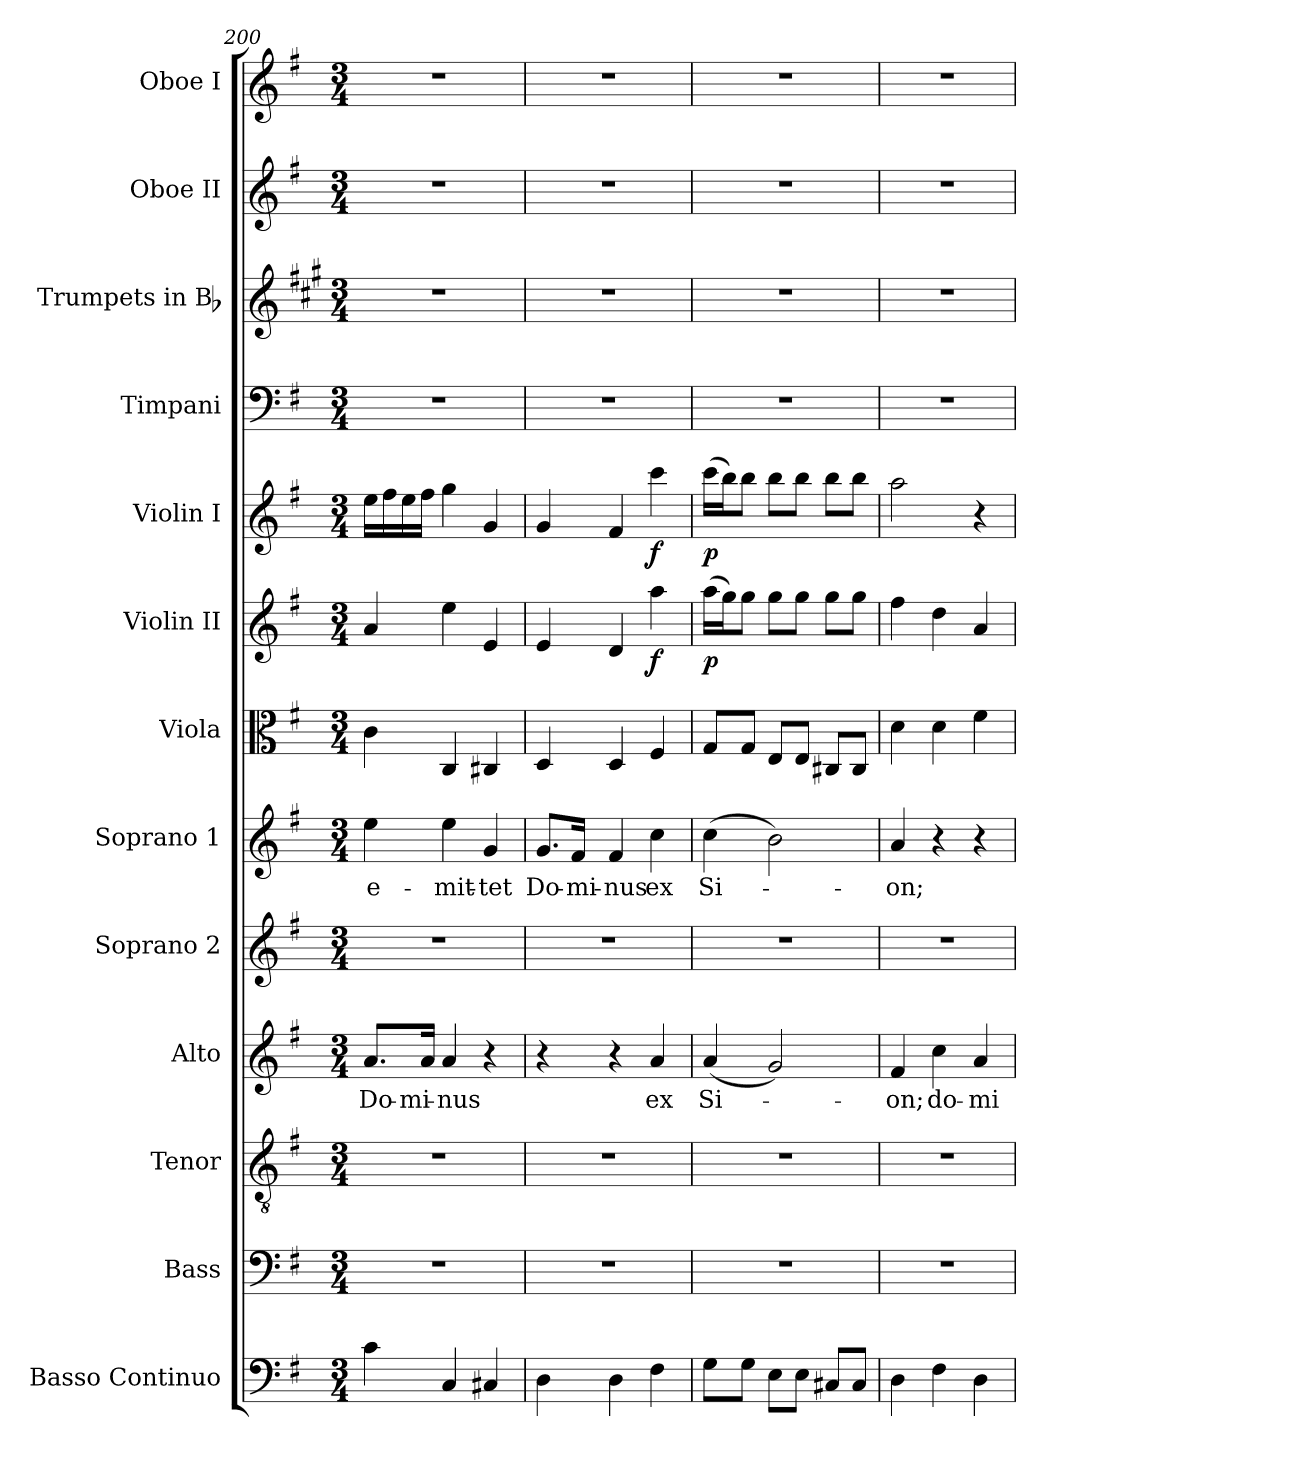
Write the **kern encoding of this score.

**kern	**kern	**kern	**kern	**text	**kern	**kern	**text	**kern	**kern	**dynam	**kern	**dynam	**kern	**kern	**kern	**kern
*part13	*part12	*part11	*part10	*part10	*part9	*part8	*part8	*part7	*part6	*part6	*part5	*part5	*part4	*part3	*part2	*part1
*staff13	*staff12	*staff11	*staff10	*staff10	*staff9	*staff8	*staff8	*staff7	*staff6	*staff6	*staff5	*staff5	*staff4	*staff3	*staff2	*staff1
*I"Basso Continuo	*I"Bass	*I"Tenor	*I"Alto	*	*I"Soprano 2	*I"Soprano 1	*	*I"Viola	*I"Violin II	*	*I"Violin I	*	*I"Timpani	*I"Trumpets in Bb	*I"Oboe II	*I"Oboe I
*I'BC	*I'B	*I'T	*I'A	*	*I'S	*I'S	*	*I'Vla.	*I'Vln. II	*	*I'Vln. I	*	*I'Timp.	*	*I'Ob. II	*I'Ob. I
!!LO:PB:g=z
*clefF4	*clefF4	*clefGv2	*clefG2	*	*clefG2	*clefG2	*	*clefC3	*clefG2	*	*clefG2	*	*clefF4	*clefG2	*clefG2	*clefG2
*	*	*	*	*	*	*	*	*	*	*	*	*	*	*ITrd1c2	*	*
*k[f#]	*k[f#]	*k[f#]	*k[f#]	*	*k[f#]	*k[f#]	*	*k[f#]	*k[f#]	*	*k[f#]	*	*k[f#]	*k[f#]	*k[f#]	*k[f#]
*G:	*G:	*G:	*G:	*	*G:	*G:	*	*G:	*G:	*	*G:	*	*G:	*G:	*G:	*G:
*M3/4	*M3/4	*M3/4	*M3/4	*	*M3/4	*M3/4	*	*M3/4	*M3/4	*	*M3/4	*	*M3/4	*M3/4	*M3/4	*M3/4
=200	=200	=200	=200	=200	=200	=200	=200	=200	=200	=200	=200	=200	=200	=200	=200	=200
!	!	!	!	!LO:LY:b	!	!	!LO:LY:b	!	!	!	!	!	!	!	!	!
4c\	2.r	2.r	8.a/L	Do-	2.r	4ee\	e-	4c\	4a/	.	16ee\LL	.	2.r	2.r	2.r	2.r
.	.	.	.	.	.	.	.	.	.	.	16ff#i\	.	.	.	.	.
.	.	.	.	.	.	.	.	.	.	.	16ee\	.	.	.	.	.
!	!	!	!	!LO:LY:b	!	!	!	!	!	!	!	!	!	!	!	!
.	.	.	16a/Jk	-mi-	.	.	.	.	.	.	16ff#\JJ	.	.	.	.	.
!	!	!	!	!LO:LY:b	!	!	!LO:LY:b	!	!	!	!	!	!	!	!	!
4C/	.	.	4a/	-nus	.	4ee\	-mit-	4C/	4ee\	.	4gg\	.	.	.	.	.
!	!	!	!	!	!	!	!LO:LY:b	!	!	!	!	!	!	!	!	!
4C#X/	.	.	4r	.	.	4g/	-tet	4C#X/	4e/	.	4g/	.	.	.	.	.
=201	=201	=201	=201	=201	=201	=201	=201	=201	=201	=201	=201	=201	=201	=201	=201	=201
!	!	!	!	!	!	!	!LO:LY:b	!	!	!	!	!	!	!	!	!
4D\	2.r	2.r	4r	.	2.r	8.g/L	Do-	4D/	4e/	.	4g/	.	2.r	2.r	2.r	2.r
!	!	!	!	!	!	!	!LO:LY:b	!	!	!	!	!	!	!	!	!
.	.	.	.	.	.	16f#/Jk	-mi-	.	.	.	.	.	.	.	.	.
!	!	!	!	!	!	!	!LO:LY:b	!	!	!	!	!	!	!	!	!
4D\	.	.	4r	.	.	4f#/	-nus	4D/	4d/	.	4f#/	.	.	.	.	.
!	!	!	!	!LO:LY:b	!	!	!LO:LY:b	!	!	!LO:DY:b	!	!LO:DY:b	!	!	!	!
4F#\	.	.	4a/	ex	.	4cc\	ex	4F#/	4aa\	f	4ccc\	f	.	.	.	.
=202	=202	=202	=202	=202	=202	=202	=202	=202	=202	=202	=202	=202	=202	=202	=202	=202
!	!	!	!	!LO:LY:b	!	!	!LO:LY:b	!	!	!LO:DY:b	!	!LO:DY:b	!	!	!	!
8G\L	2.r	2.r	(<4a/	Si-	2.r	(4cc\	Si-	8G/L	(16aa\LL	p	(16ccc\LL	p	2.r	2.r	2.r	2.r
.	.	.	.	.	.	.	.	.	16gg\J)	.	16bb\J)	.	.	.	.	.
8G\J	.	.	.	.	.	.	.	8G/J	8gg\J	.	8bb\J	.	.	.	.	.
8E\L	.	.	2g/)	.	.	2b\)	.	8E/L	8gg\L	.	8bb\L	.	.	.	.	.
8E\J	.	.	.	.	.	.	.	8E/J	8gg\J	.	8bb\J	.	.	.	.	.
8C#X/L	.	.	.	.	.	.	.	8C#X/L	8gg\L	.	8bb\L	.	.	.	.	.
8C#/J	.	.	.	.	.	.	.	8C#/J	8gg\J	.	8bb\J	.	.	.	.	.
=203	=203	=203	=203	=203	=203	=203	=203	=203	=203	=203	=203	=203	=203	=203	=203	=203
!	!	!	!	!LO:LY:b	!	!	!LO:LY:b	!	!	!	!	!	!	!	!	!
4D\	2.r	2.r	4f#/	-on;	2.r	4a/	-on;	4d\	4ff#\	.	2aa\	.	2.r	2.r	2.r	2.r
!	!	!	!	!LO:LY:b	!	!	!	!	!	!	!	!	!	!	!	!
4F#\	.	.	4cc\	do-	.	4r	.	4d\	4dd\	.	.	.	.	.	.	.
!	!	!	!	!LO:LY:b	!	!	!	!	!	!	!	!	!	!	!	!
4D\	.	.	4a/	-mi-	.	4r	.	4f#\	4a/	.	4r	.	.	.	.	.
=	=	=	=	=	=	=	=	=	=	=	=	=	=	=	=	=
*-	*-	*-	*-	*-	*-	*-	*-	*-	*-	*-	*-	*-	*-	*-	*-	*-
